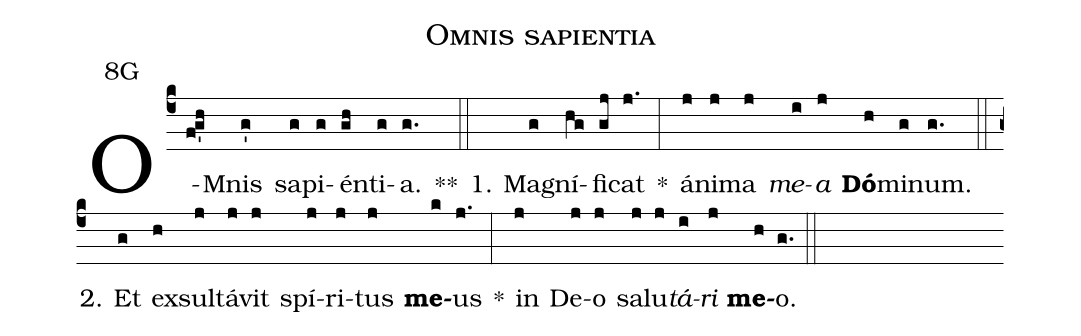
name:Omnis sapientia;
office-part:Antiphona;
mode:8;
annotation:8G;
%%
(c4) O(f!g'h)Mnis(g') sa(g)pi(g)én(gh)ti(g)a.(g.) **(::)
1. Ma(g)gní(hg)fi(gj)cat(j.) *(:) á(j)ni(j)ma(j) <i>me</i>(i)<i>a</i>(j) <b>Dó</b>(h)mi(g)num.(g.) (::)
2. Et(g) ex(h)sul(j)tá(j)vit(j) spí(j)ri(j)tus(j) <b>me</b>(k)us(j.) *(:) in(j) De(j)o(j) sa(j)lu(j)<i>tá</i>(i)<i>ri</i>(j) <b>me</b>(h)o.(g.) (::)
